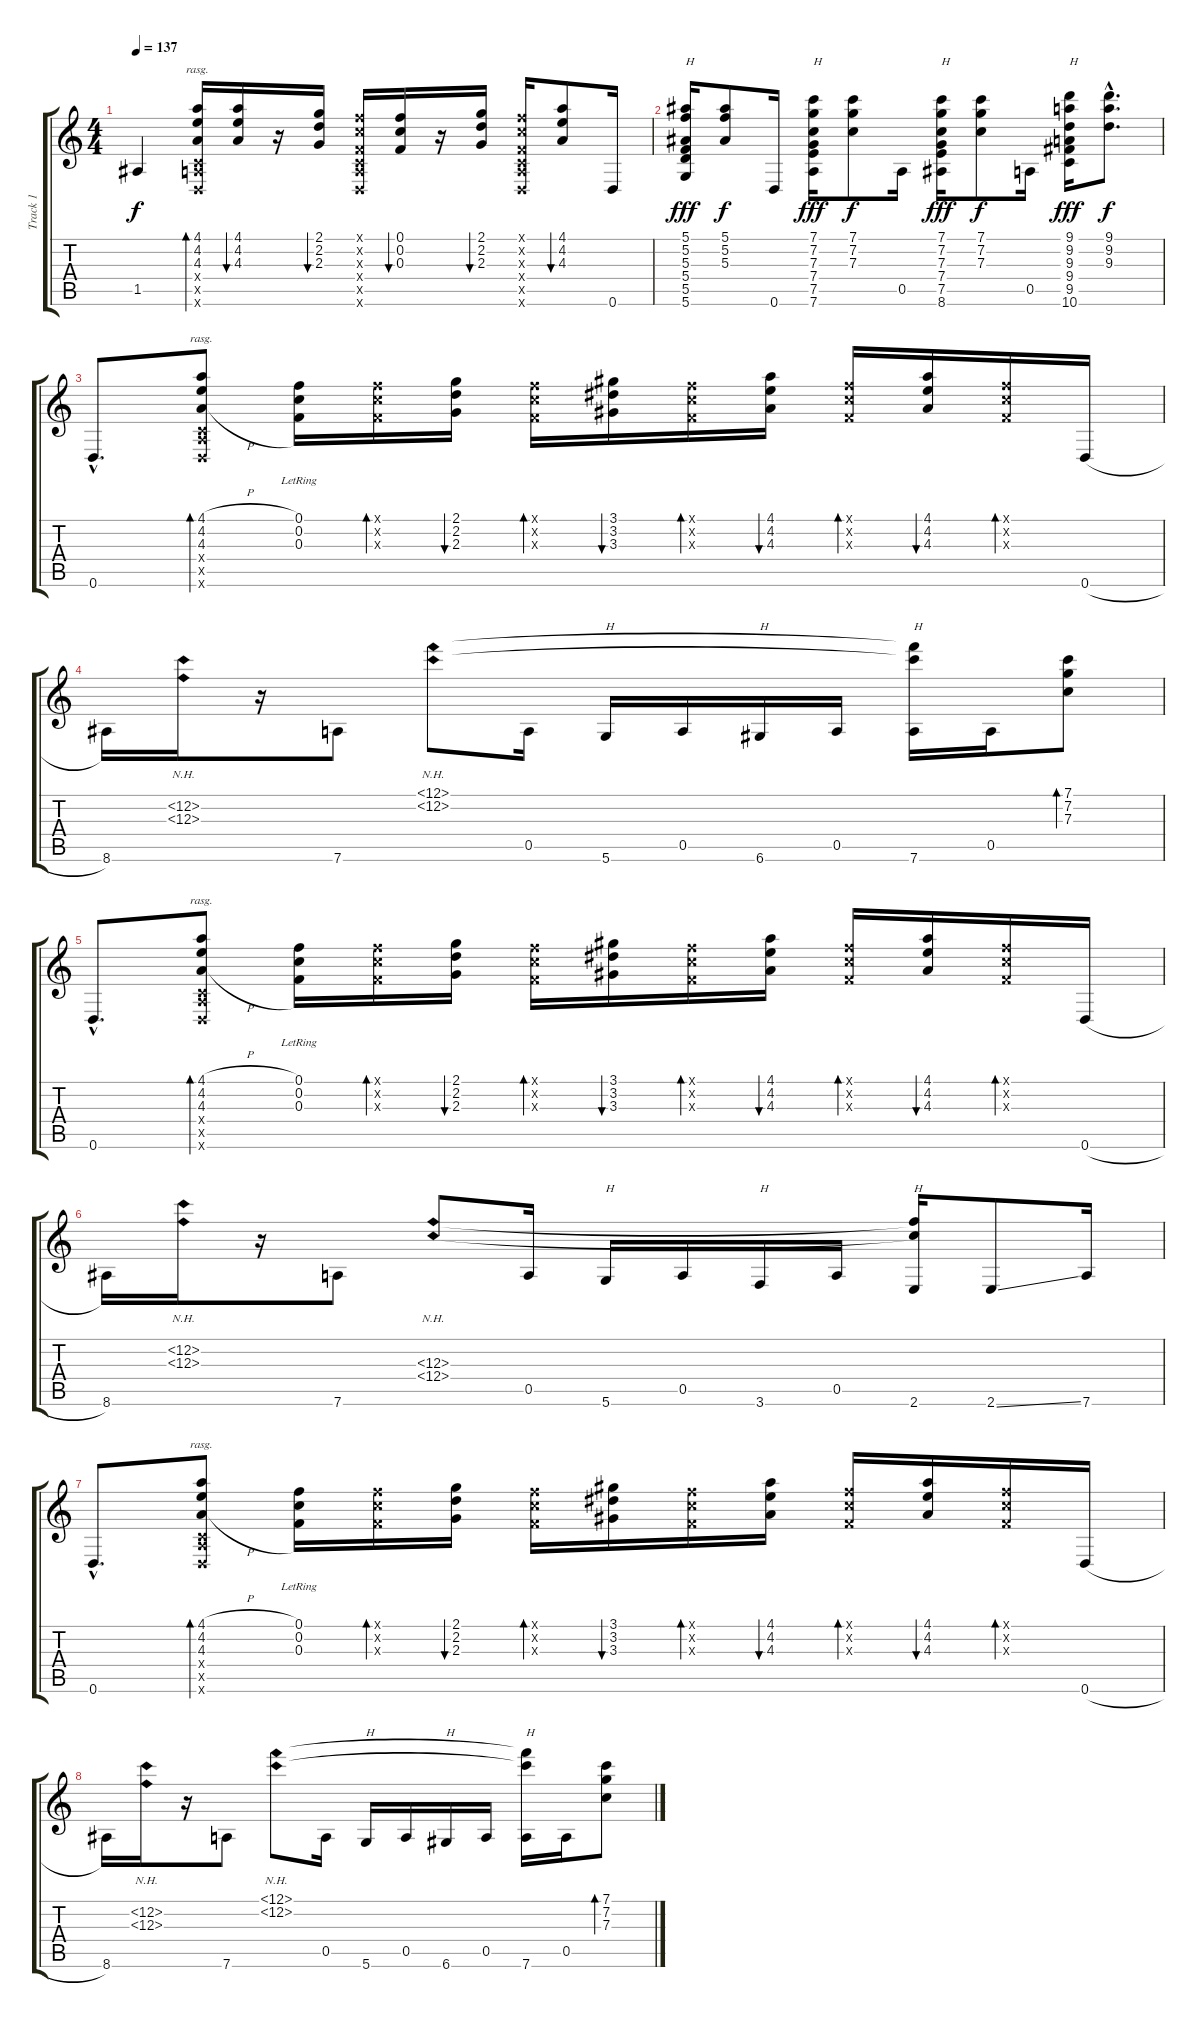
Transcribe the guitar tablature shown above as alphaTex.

\track ("Track 1" "Track 1") {instrument acousticguitarsteel}
\staff {score tabs}
\tuning (F4 C4 F3 C3 A2 D2) {hide}
\ts (4 4)
\tempo 137
\clef g2
\ks c
1.5.4{dy f} (4.1 4.2 4.3 0.4{x} 0.5{x} 0.6{x}).16{bd 120 rasg ii} (4.1 4.2 4.3).16{bu 30} r.16 (2.1 2.2 2.3).16{bu 30} (0.1{x} 0.2{x} 0.3{x} 0.4{x} 0.5{x} 0.6{x}).16 (0.1 0.2 0.3).16{bu 30} r.16 (2.1 2.2 2.3).16{bu 30} (0.1{x} 0.2{x} 0.3{x} 0.4{x} 0.5{x} 0.6{x}).16 (4.1 4.2 4.3).8{bu 30} 0.6.16 |
(5.1 5.2 5.3 5.4 5.5 5.6).16{txt "H" dy fff} (5.1 5.2 5.3).8{dy f} 0.6.16 (7.1 7.2 7.3 7.4 7.5 7.6).16{txt "H" dy fff} (7.1 7.2 7.3).8{dy f} 0.5.16 (7.1 7.2 7.3 7.4 7.5 8.6).16{txt "H" dy fff} (7.1 7.2 7.3).8{dy f} 0.5.16 (9.1 9.2 9.3 9.4 9.5 10.6).16{txt "H" dy fff} (9.1{hac} 9.2{hac} 9.3{hac}).8{d dy f} |
0.6{hac}.8{d} (4.1{h} 4.2{h} 4.3{h} 0.4{x} 0.5{x} 0.6{x}).8{bd 480 rasg ii} (0.1{lr} 0.2{lr} 0.3{lr}).16 (0.1{x} 0.2{x} 0.3{x}).16{bd 30} (2.1 2.2 2.3).16{bu 30} (0.1{x} 0.2{x} 0.3{x}).16{bd 30} (3.1 3.2 3.3).16{bu 30} (0.1{x} 0.2{x} 0.3{x}).16{bd 30} (4.1 4.2 4.3).16{bu 30} (0.1{x} 0.2{x} 0.3{x}).16{bd 30} (4.1 4.2 4.3).16{bu 30} (0.1{x} 0.2{x} 0.3{x}).16{bd 30} 0.6{h}.16 |
8.6.16 (12.2{nh} 12.3{nh}).16 r.16 7.6.8 (12.1{nh} 12.2{nh}).8 0.5.16 5.6.16{txt "H"} 0.5.16 6.6.16{txt "H"} 0.5.16 (12.1{t} 12.2{t} 7.6).16{txt "H"} 0.5.16 (7.1 7.2 7.3).8{bd 30} |
0.6{hac}.8{d} (4.1{h} 4.2{h} 4.3{h} 0.4{x} 0.5{x} 0.6{x}).8{bd 480 rasg ii} (0.1{lr} 0.2{lr} 0.3{lr}).16 (0.1{x} 0.2{x} 0.3{x}).16{bd 30} (2.1 2.2 2.3).16{bu 30} (0.1{x} 0.2{x} 0.3{x}).16{bd 30} (3.1 3.2 3.3).16{bu 30} (0.1{x} 0.2{x} 0.3{x}).16{bd 30} (4.1 4.2 4.3).16{bu 30} (0.1{x} 0.2{x} 0.3{x}).16{bd 30} (4.1 4.2 4.3).16{bu 30} (0.1{x} 0.2{x} 0.3{x}).16{bd 30} 0.6{h}.16 |
8.6.16 (12.2{nh} 12.3{nh}).16 r.16 7.6.8 (12.3{nh} 12.4{nh}).8 0.5.16 5.6.16{txt "H"} 0.5.16 3.6.16{txt "H"} 0.5.16 (12.3{t} 12.4{t} 2.6).16{txt "H"} 2.6{ss}.8 7.6.16 |
0.6{hac}.8{d} (4.1{h} 4.2{h} 4.3{h} 0.4{x} 0.5{x} 0.6{x}).8{bd 480 rasg ii} (0.1{lr} 0.2{lr} 0.3{lr}).16 (0.1{x} 0.2{x} 0.3{x}).16{bd 30} (2.1 2.2 2.3).16{bu 30} (0.1{x} 0.2{x} 0.3{x}).16{bd 30} (3.1 3.2 3.3).16{bu 30} (0.1{x} 0.2{x} 0.3{x}).16{bd 30} (4.1 4.2 4.3).16{bu 30} (0.1{x} 0.2{x} 0.3{x}).16{bd 30} (4.1 4.2 4.3).16{bu 30} (0.1{x} 0.2{x} 0.3{x}).16{bd 30} 0.6{h}.16 |
8.6.16 (12.2{nh} 12.3{nh}).16 r.16 7.6.8 (12.1{nh} 12.2{nh}).8 0.5.16 5.6.16{txt "H"} 0.5.16 6.6.16{txt "H"} 0.5.16 (12.1{t} 12.2{t} 7.6).16{txt "H"} 0.5.16 (7.1 7.2 7.3).8{bd 30}
